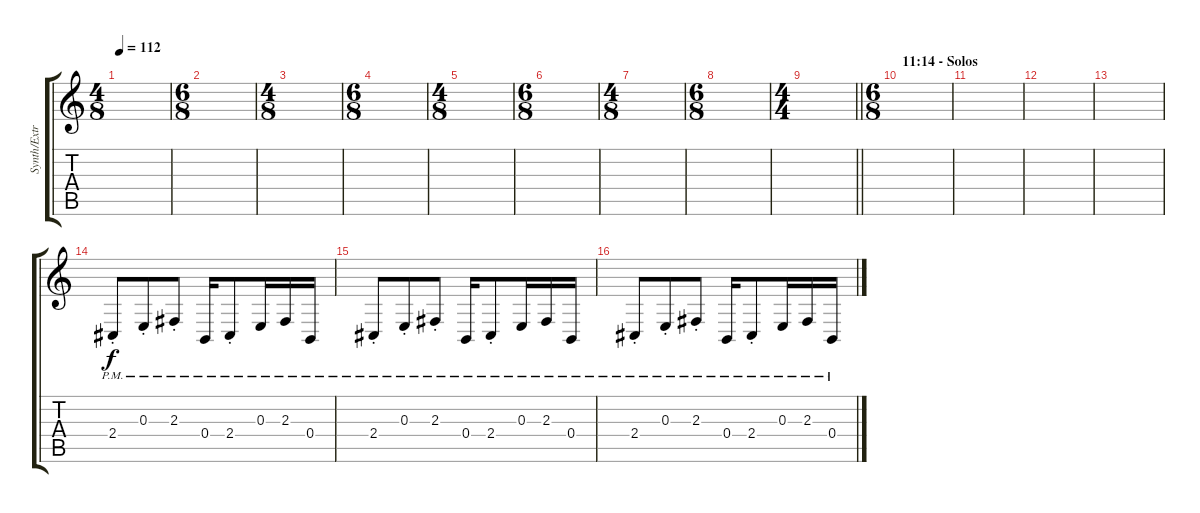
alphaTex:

\track ("Synth/Extra Guitar I/Vocals" "Synth/Extr") {instrument pad3polysynth}
\staff {score tabs}
\tuning (Db4 Ab3 E3 B2 Gb2 Db2) {hide}
\ts (4 8)
\tempo 112
\clef g2
\ks c
|
\ts (6 8)
|
\ts (4 8)
|
\ts (6 8)
|
\ts (4 8)
|
\ts (6 8)
|
\ts (4 8)
|
\ts (6 8)
|
\ts (4 4)
\barLineRight lightlight
|
\ts (6 8)
\section ("" "11:14 - Solos")
|
|
|
|
2.4{pm st}.8{instrument distortionguitar} 0.3{pm st}.8 2.3{pm st}.8 0.4{pm}.16 2.4{pm st}.8 0.3{pm}.16 2.3{pm}.16 0.4{pm}.16 |
2.4{pm st}.8 0.3{pm st}.8 2.3{pm st}.8 0.4{pm}.16 2.4{pm st}.8 0.3{pm}.16 2.3{pm}.16 0.4{pm}.16 |
2.4{pm st}.8 0.3{pm st}.8 2.3{pm st}.8 0.4{pm}.16 2.4{pm st}.8 0.3{pm}.16 2.3{pm}.16 0.4{pm}.16
